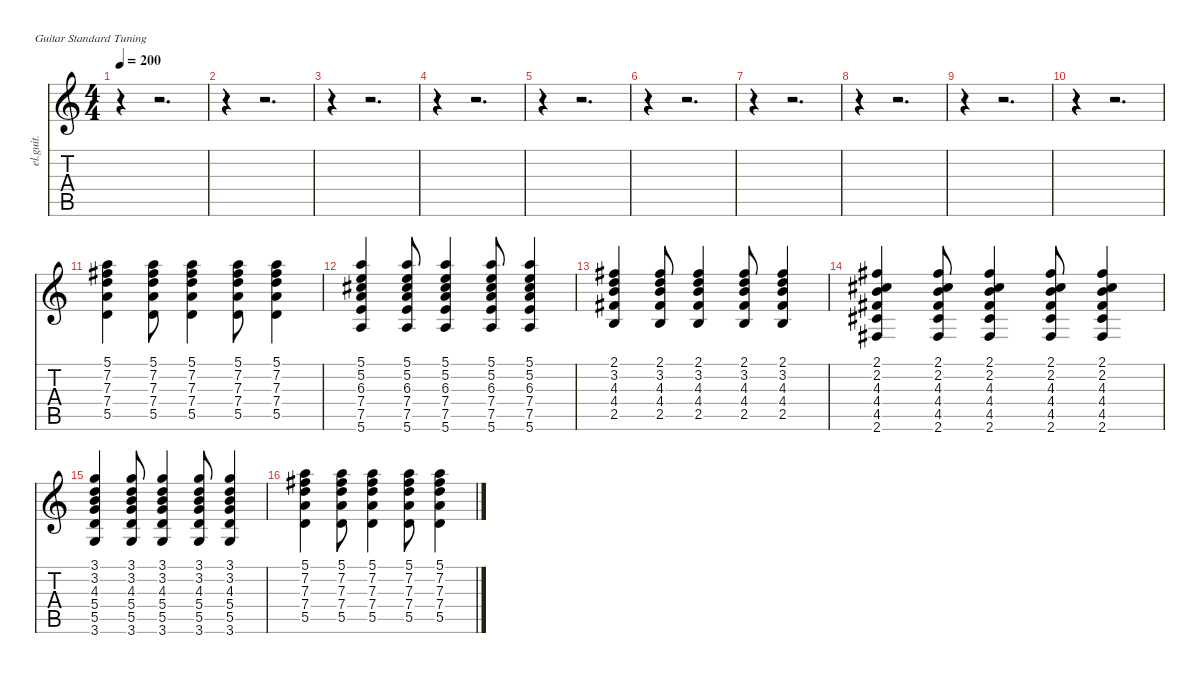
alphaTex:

\defaultSystemsLayout 4
\hideDynamics
\bracketExtendMode nobrackets
\track ("The clean guitar" "el.guit.") {instrument electricguitarclean}
\staff {score tabs}
\tuning (E4 B3 G3 D3 A2 E2)
\ts (4 4)
\tempo 200
\clef g2
\ks c
r.4{dy f} r.2{d} |
r.4 r.2{d} |
r.4 r.2{d} |
r.4 r.2{d} |
r.4 r.2{d} |
r.4 r.2{d} |
r.4 r.2{d} |
r.4 r.2{d} |
r.4 r.2{d} |
r.4 r.2{d} |
(5.1 7.2{acc #} 7.3 7.4 5.5).4 (5.1 7.2{acc #} 7.3 7.4 5.5).8 (5.1 7.2{acc #} 7.3 7.4 5.5).4 (5.1 7.2{acc #} 7.3 7.4 5.5).8 (5.1 7.2{acc #} 7.3 7.4 5.5).4 |
(5.1 5.2 6.3{acc #} 7.4 7.5 5.6).4 (5.1 5.2 6.3{acc #} 7.4 7.5 5.6).8 (5.1 5.2 6.3{acc #} 7.4 7.5 5.6).4 (5.1 5.2 6.3{acc #} 7.4 7.5 5.6).8 (5.1 5.2 6.3{acc #} 7.4 7.5 5.6).4 |
(2.1{acc #} 3.2 4.3 4.4{acc #} 2.5).4 (2.1{acc #} 3.2 4.3 4.4{acc #} 2.5).8 (2.1{acc #} 3.2 4.3 4.4{acc #} 2.5).4 (2.1{acc #} 3.2 4.3 4.4{acc #} 2.5).8 (2.1{acc #} 3.2 4.3 4.4{acc #} 2.5).4 |
(2.1{acc #} 2.2{acc #} 4.3 4.4{acc #} 4.5{acc #} 2.6{acc #}).4 (2.1{acc #} 2.2{acc #} 4.3 4.4{acc #} 4.5{acc #} 2.6{acc #}).8 (2.1{acc #} 2.2{acc #} 4.3 4.4{acc #} 4.5{acc #} 2.6{acc #}).4 (2.1{acc #} 2.2{acc #} 4.3 4.4{acc #} 4.5{acc #} 2.6{acc #}).8 (2.1{acc #} 2.2{acc #} 4.3 4.4{acc #} 4.5{acc #} 2.6{acc #}).4 |
(3.1 3.2 4.3 5.4 5.5 3.6).4 (3.1 3.2 4.3 5.4 5.5 3.6).8 (3.1 3.2 4.3 5.4 5.5 3.6).4 (3.1 3.2 4.3 5.4 5.5 3.6).8 (3.1 3.2 4.3 5.4 5.5 3.6).4 |
(5.1 7.2{acc #} 7.3 7.4 5.5).4 (5.1 7.2{acc #} 7.3 7.4 5.5).8 (5.1 7.2{acc #} 7.3 7.4 5.5).4 (5.1 7.2{acc #} 7.3 7.4 5.5).8 (5.1 7.2{acc #} 7.3 7.4 5.5).4
